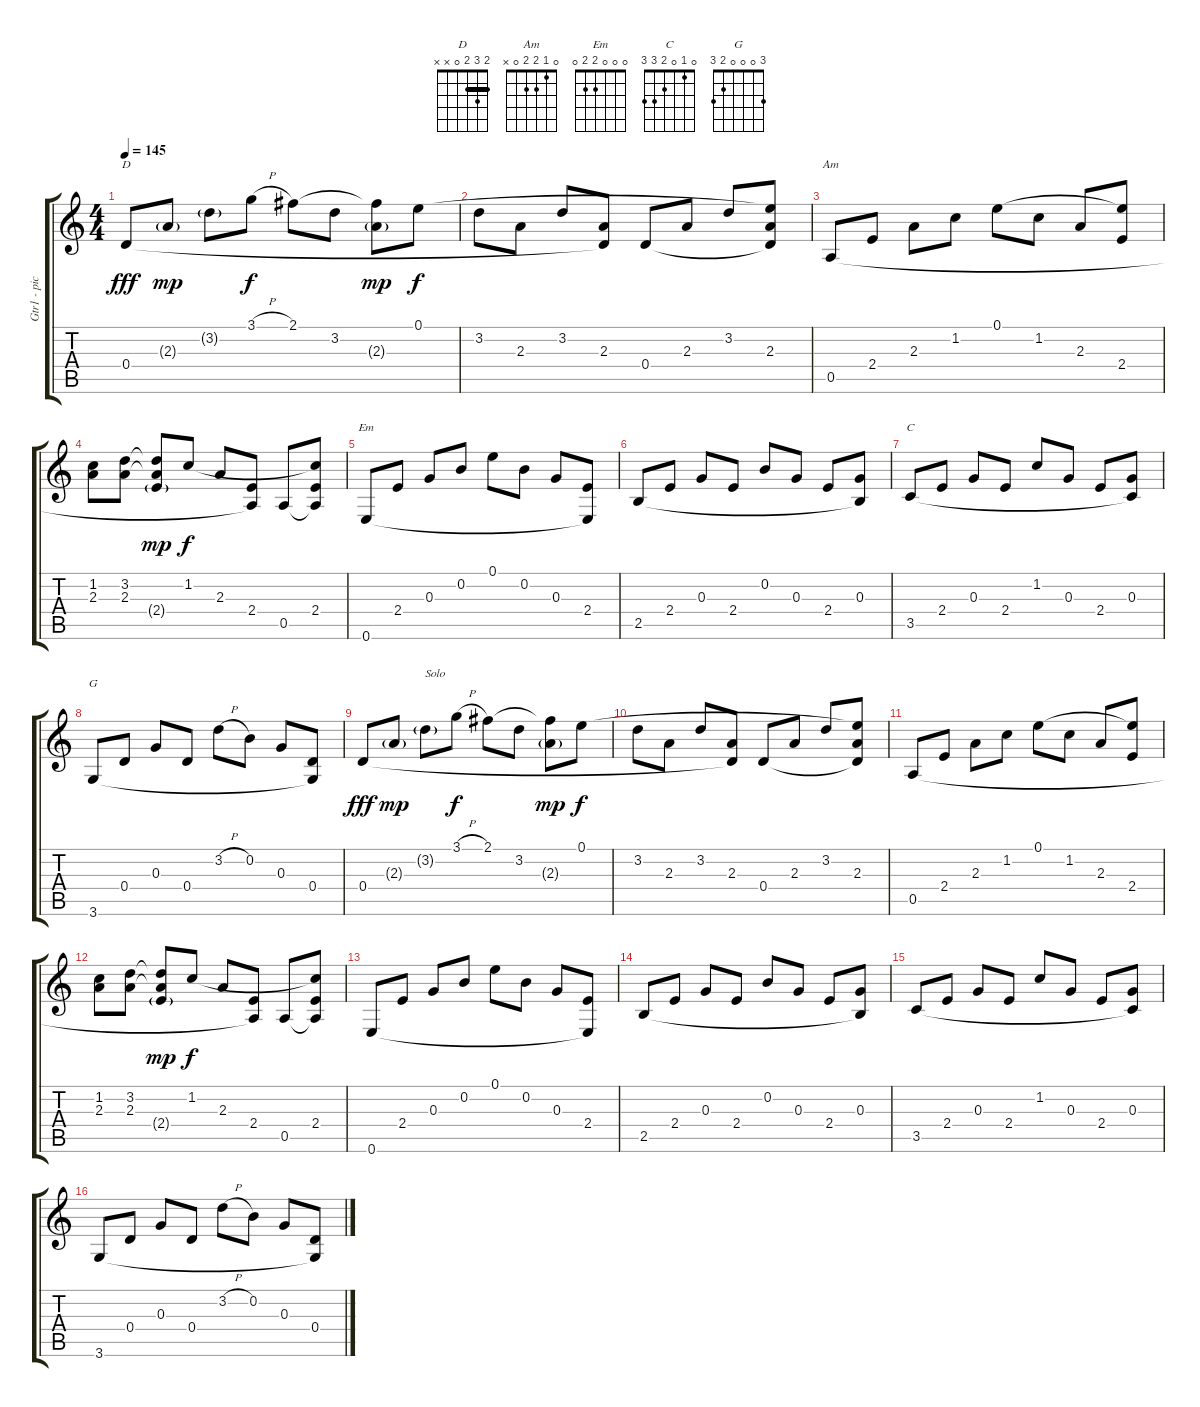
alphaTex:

\track ("Gtr1 - picking + frappé" "Gtr1 - pic") {instrument acousticguitarsteel}
\staff {score tabs}
\tuning (E4 B3 G3 D3 A2 E2) {hide}
\chord ("D" 2 3 2 0 x x) {barre 2}
\chord ("Am" 0 1 2 2 0 x)
\chord ("Em" 0 0 0 2 2 0)
\chord ("C" 0 1 0 2 3 3)
\chord ("G" 3 0 0 0 2 3)
\ts (4 4)
\tempo 145
\clef g2
\ks c
0.4.8{ch "D" dy fff} 2.3{g}.8{dy mp} 3.2{g}.8 3.1{h}.8{dy f} 2.1.8 3.2.8 (2.1{t} 2.3{g}).8{dy mp} 0.1.8{dy f} |
3.2.8 2.3.8 3.2.8 (2.3 0.4{t}).8 0.4.8 2.3.8 3.2.8 (0.1{t} 2.3 0.4{t}).8 |
0.5.8{ch "Am"} 2.4.8 2.3.8 1.2.8 0.1.8 1.2.8 2.3.8 (0.1{t} 2.4).8 |
(1.2 2.3).8 (3.2 2.3).8 (3.2{t} 2.3{t} 2.4{g}).8{dy mp} 1.2.8{dy f} 2.3.8 (2.4 0.5{t}).8 0.5.8 (1.2{t} 2.4 0.5{t}).8 |
0.6.8{ch "Em"} 2.4.8 0.3.8 0.2.8 0.1.8 0.2.8 0.3.8 (2.4 0.6{t}).8 |
2.5.8 2.4.8 0.3.8 2.4.8 0.2.8 0.3.8 2.4.8 (0.3 2.5{t}).8 |
3.5.8{ch "C"} 2.4.8 0.3.8 2.4.8 1.2.8 0.3.8 2.4.8 (0.3 3.5{t}).8 |
3.6.8{ch "G"} 0.4.8 0.3.8 0.4.8 3.2{h}.8 0.2.8 0.3.8 (0.4 3.6{t}).8 |
0.4.8{dy fff} 2.3{g}.8{dy mp} 3.2{g}.8{txt "Solo"} 3.1{h}.8{dy f} 2.1.8 3.2.8 (2.1{t} 2.3{g}).8{dy mp} 0.1.8{dy f} |
3.2.8 2.3.8 3.2.8 (2.3 0.4{t}).8 0.4.8 2.3.8 3.2.8 (0.1{t} 2.3 0.4{t}).8 |
0.5.8 2.4.8 2.3.8 1.2.8 0.1.8 1.2.8 2.3.8 (0.1{t} 2.4).8 |
(1.2 2.3).8 (3.2 2.3).8 (3.2{t} 2.3{t} 2.4{g}).8{dy mp} 1.2.8{dy f} 2.3.8 (2.4 0.5{t}).8 0.5.8 (1.2{t} 2.4 0.5{t}).8 |
0.6.8 2.4.8 0.3.8 0.2.8 0.1.8 0.2.8 0.3.8 (2.4 0.6{t}).8 |
2.5.8 2.4.8 0.3.8 2.4.8 0.2.8 0.3.8 2.4.8 (0.3 2.5{t}).8 |
3.5.8 2.4.8 0.3.8 2.4.8 1.2.8 0.3.8 2.4.8 (0.3 3.5{t}).8 |
3.6.8 0.4.8 0.3.8 0.4.8 3.2{h}.8 0.2.8 0.3.8 (0.4 3.6{t}).8
